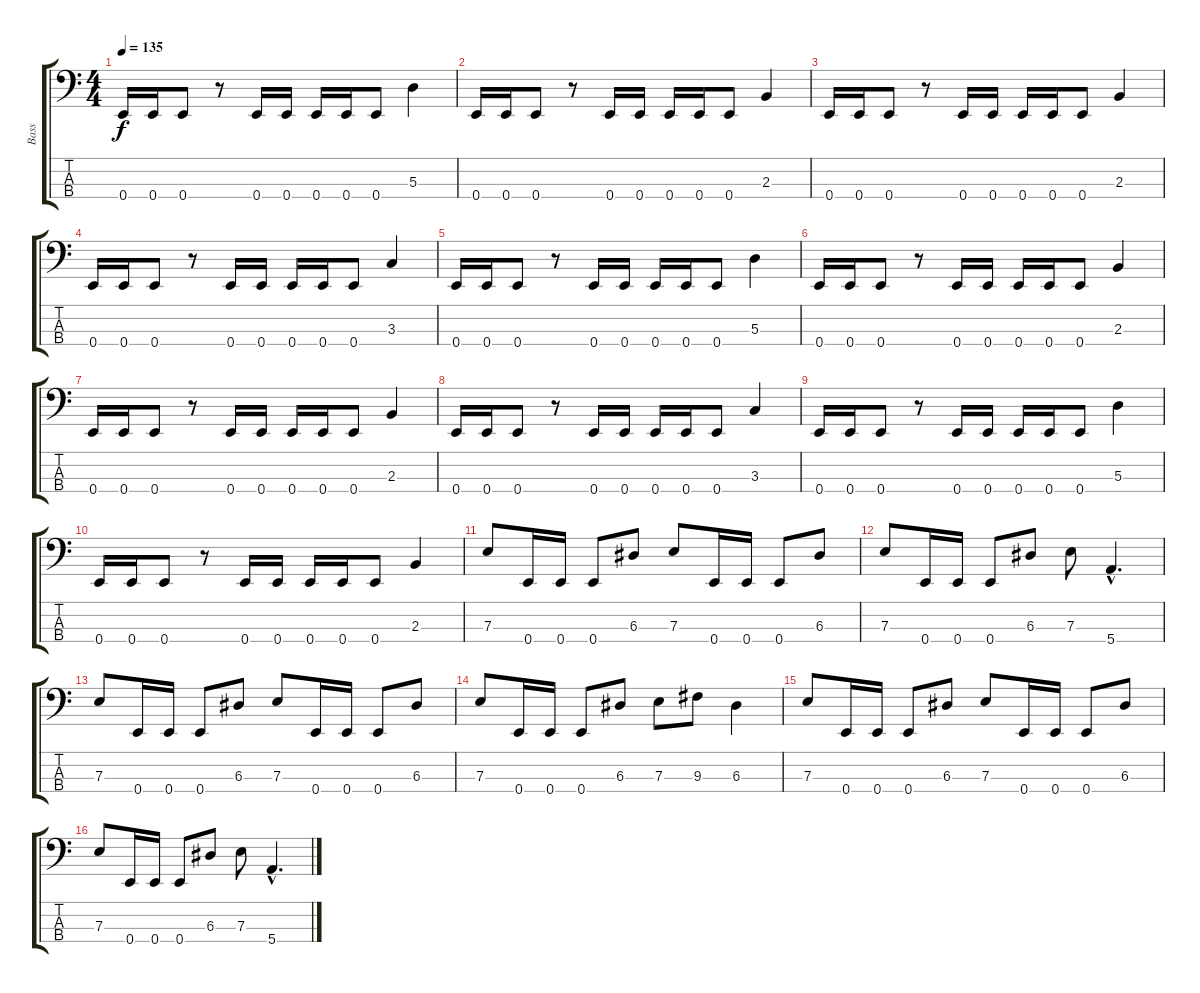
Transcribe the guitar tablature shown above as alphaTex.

\track ("Bass" "Bass") {instrument electricbasspick}
\staff {score tabs}
\tuning (G2 D2 A1 E1) {hide}
\ts (4 4)
\tempo 135
\clef f4
\ks c
0.4.16{dy f} 0.4.16 0.4.8 r.8 0.4.16 0.4.16 0.4.16 0.4.16 0.4.8 5.3.4 |
0.4.16 0.4.16 0.4.8 r.8 0.4.16 0.4.16 0.4.16 0.4.16 0.4.8 2.3.4 |
0.4.16 0.4.16 0.4.8 r.8 0.4.16 0.4.16 0.4.16 0.4.16 0.4.8 2.3.4 |
0.4.16 0.4.16 0.4.8 r.8 0.4.16 0.4.16 0.4.16 0.4.16 0.4.8 3.3.4 |
0.4.16 0.4.16 0.4.8 r.8 0.4.16 0.4.16 0.4.16 0.4.16 0.4.8 5.3.4 |
0.4.16 0.4.16 0.4.8 r.8 0.4.16 0.4.16 0.4.16 0.4.16 0.4.8 2.3.4 |
0.4.16 0.4.16 0.4.8 r.8 0.4.16 0.4.16 0.4.16 0.4.16 0.4.8 2.3.4 |
0.4.16 0.4.16 0.4.8 r.8 0.4.16 0.4.16 0.4.16 0.4.16 0.4.8 3.3.4 |
0.4.16 0.4.16 0.4.8 r.8 0.4.16 0.4.16 0.4.16 0.4.16 0.4.8 5.3.4 |
0.4.16 0.4.16 0.4.8 r.8 0.4.16 0.4.16 0.4.16 0.4.16 0.4.8 2.3.4 |
7.3.8 0.4.16 0.4.16 0.4.8 6.3.8 7.3.8 0.4.16 0.4.16 0.4.8 6.3.8 |
7.3.8 0.4.16 0.4.16 0.4.8 6.3.8 7.3.8 5.4{hac}.4{d} |
7.3.8 0.4.16 0.4.16 0.4.8 6.3.8 7.3.8 0.4.16 0.4.16 0.4.8 6.3.8 |
7.3.8 0.4.16 0.4.16 0.4.8 6.3.8 7.3.8 9.3.8 6.3.4 |
7.3.8 0.4.16 0.4.16 0.4.8 6.3.8 7.3.8 0.4.16 0.4.16 0.4.8 6.3.8 |
7.3.8 0.4.16 0.4.16 0.4.8 6.3.8 7.3.8 5.4{hac}.4{d}
